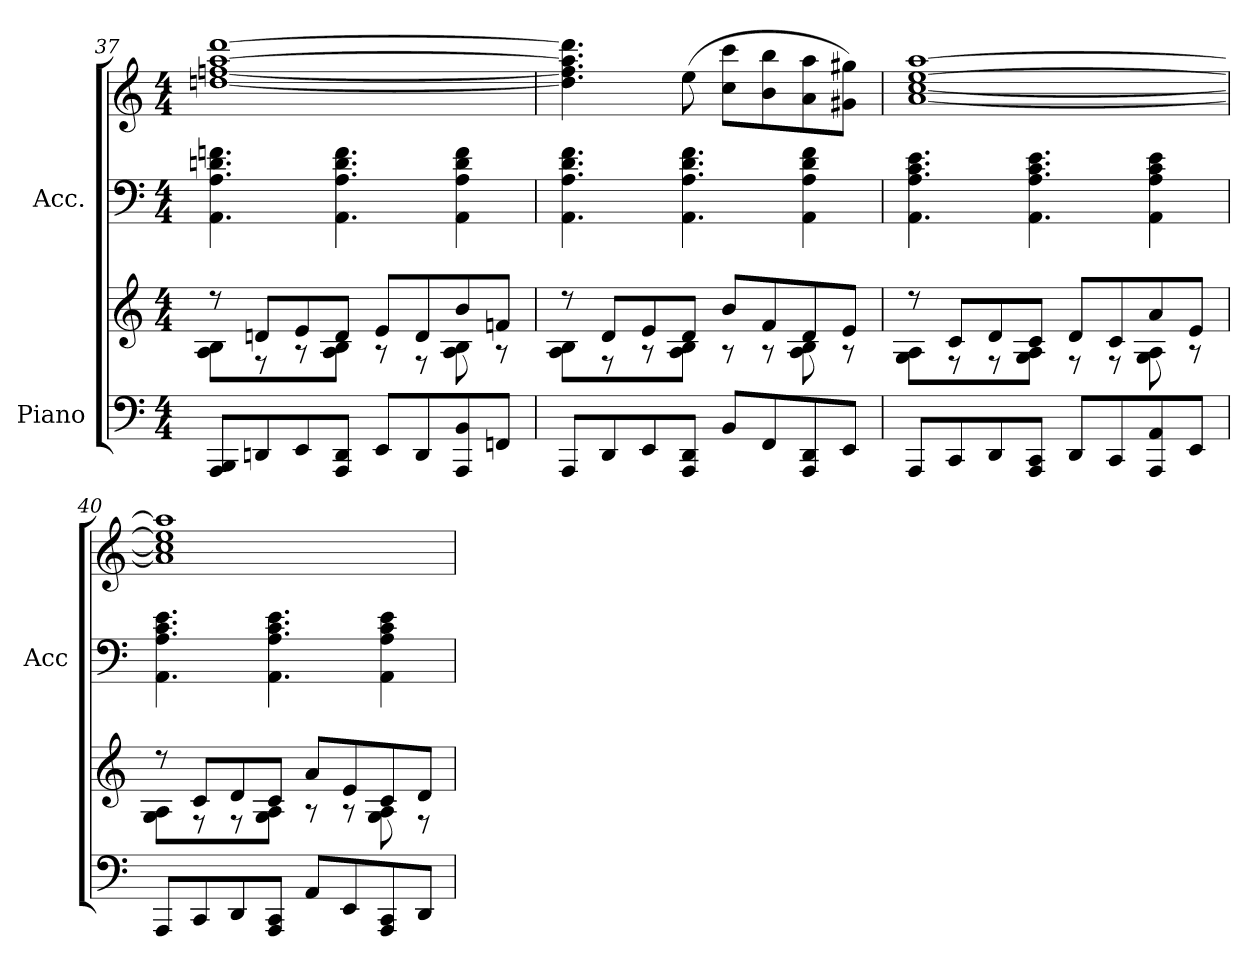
**kern	**kern	**kern	**kern
*part2	*part2	*part1	*part1
*staff4	*staff3	*staff2	*staff1
*I"Piano	*	*I"Acc.	*
*	*	*I'Acc	*
!!LO:PB:g=z
*clefF4	*clefG2	*clefF4	*clefG2
*k[]	*k[]	*k[]	*k[]
*M4/4	*M4/4	*M4/4	*M4/4
=37	=37	=37	=37
*	*^	*	*
8AAA/ 8BBB/L	8r	8A\ 8B\L	4.AA\ 4.A\ 4.dn\ 4.fn\	[1ddn [1ffn [1aa [1ddd
8DDn/	8dn/L	8r	.	.
8EE/	8e/	8r	.	.
8AAA/ 8DD/J	8d/J	8A\ 8B\J	4.AA\ 4.A\ 4.d\ 4.f\	.
8EE/L	8e/L	8r	.	.
8DD/	8d/	8r	.	.
8AAA/ 8BB/	8b/	8A\ 8B\	4AA\ 4A\ 4d\ 4f\	.
8FFn/J	8fn/J	8r	.	.
=38	=38	=38	=38	=38
8AAA/L	8r	8A\ 8B\L	4.AA\ 4.A\ 4.d\ 4.f\	4.dd\] 4.ff\] 4.aa\] 4.ddd\]
8DD/	8d/L	8r	.	.
8EE/	8e/	8r	.	.
8AAA/ 8DD/J	8d/J	8A\ 8B\J	4.AA\ 4.A\ 4.d\ 4.f\	(>8ee\
8BB/L	8b/L	8r	.	8cc\ 8ccc\L
8FF/	8f/	8r	.	8b\ 8bb\
8AAA/ 8DD/	8d/	8A\ 8B\	4AA\ 4A\ 4d\ 4f\	8a\ 8aa\
8EE/J	8e/J	8r	.	8g#X\ 8gg#X\J)
=39	=39	=39	=39	=39
8AAA/L	8r	8G\ 8A\L	4.AA\ 4.A\ 4.c\ 4.e\	[1a [1cc [1ee [1aa
8CC/	8c/L	8r	.	.
8DD/	8d/	8r	.	.
8AAA/ 8CC/J	8c/J	8G\ 8A\J	4.AA\ 4.A\ 4.c\ 4.e\	.
8DD/L	8d/L	8r	.	.
8CC/	8c/	8r	.	.
8AAA/ 8AA/	8a/	8G\ 8A\	4AA\ 4A\ 4c\ 4e\	.
8EE/J	8e/J	8r	.	.
=40	=40	=40	=40	=40
8AAA/L	8r	8G\ 8A\L	4.AA\ 4.A\ 4.c\ 4.e\	1a] 1cc] 1ee] 1aa]
8CC/	8c/L	8r	.	.
8DD/	8d/	8r	.	.
8AAA/ 8CC/J	8c/J	8G\ 8A\J	4.AA\ 4.A\ 4.c\ 4.e\	.
8AA/L	8a/L	8r	.	.
8EE/	8e/	8r	.	.
8AAA/ 8CC/	8c/	8G\ 8A\	4AA\ 4A\ 4c\ 4e\	.
8DD/J	8d/J	8r	.	.
*	*v	*v	*	*
=	=	=	=
*-	*-	*-	*-
